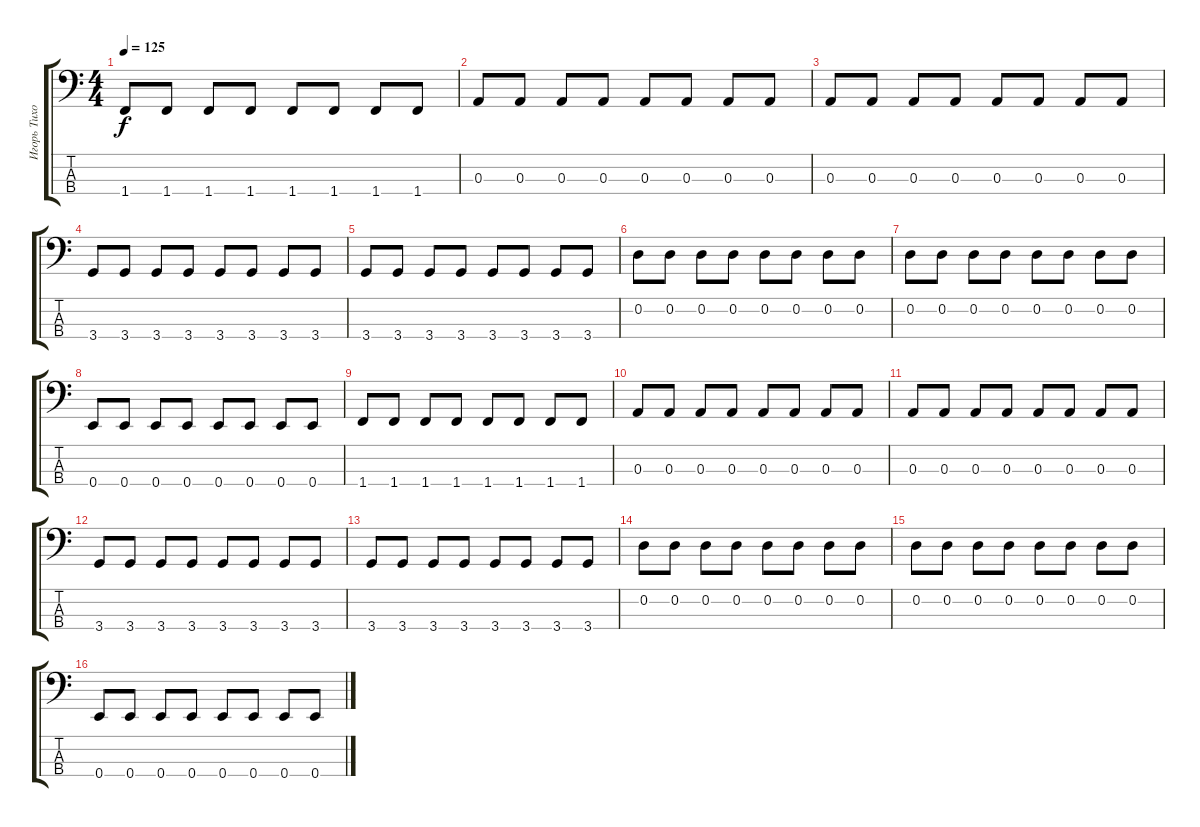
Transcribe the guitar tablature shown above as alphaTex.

\track ("Игорь Тихомиров" "Игорь Тихо") {instrument electricbassfinger}
\staff {score tabs}
\tuning (G2 D2 A1 E1) {hide}
\ts (4 4)
\tempo 125
\clef f4
\ks c
1.4.8{dy f} 1.4.8 1.4.8 1.4.8 1.4.8 1.4.8 1.4.8 1.4.8 |
0.3.8 0.3.8 0.3.8 0.3.8 0.3.8 0.3.8 0.3.8 0.3.8 |
0.3.8 0.3.8 0.3.8 0.3.8 0.3.8 0.3.8 0.3.8 0.3.8 |
3.4.8 3.4.8 3.4.8 3.4.8 3.4.8 3.4.8 3.4.8 3.4.8 |
3.4.8 3.4.8 3.4.8 3.4.8 3.4.8 3.4.8 3.4.8 3.4.8 |
0.2.8 0.2.8 0.2.8 0.2.8 0.2.8 0.2.8 0.2.8 0.2.8 |
0.2.8 0.2.8 0.2.8 0.2.8 0.2.8 0.2.8 0.2.8 0.2.8 |
0.4.8 0.4.8 0.4.8 0.4.8 0.4.8 0.4.8 0.4.8 0.4.8 |
1.4.8 1.4.8 1.4.8 1.4.8 1.4.8 1.4.8 1.4.8 1.4.8 |
0.3.8 0.3.8 0.3.8 0.3.8 0.3.8 0.3.8 0.3.8 0.3.8 |
0.3.8 0.3.8 0.3.8 0.3.8 0.3.8 0.3.8 0.3.8 0.3.8 |
3.4.8 3.4.8 3.4.8 3.4.8 3.4.8 3.4.8 3.4.8 3.4.8 |
3.4.8 3.4.8 3.4.8 3.4.8 3.4.8 3.4.8 3.4.8 3.4.8 |
0.2.8 0.2.8 0.2.8 0.2.8 0.2.8 0.2.8 0.2.8 0.2.8 |
0.2.8 0.2.8 0.2.8 0.2.8 0.2.8 0.2.8 0.2.8 0.2.8 |
0.4.8 0.4.8 0.4.8 0.4.8 0.4.8 0.4.8 0.4.8 0.4.8
